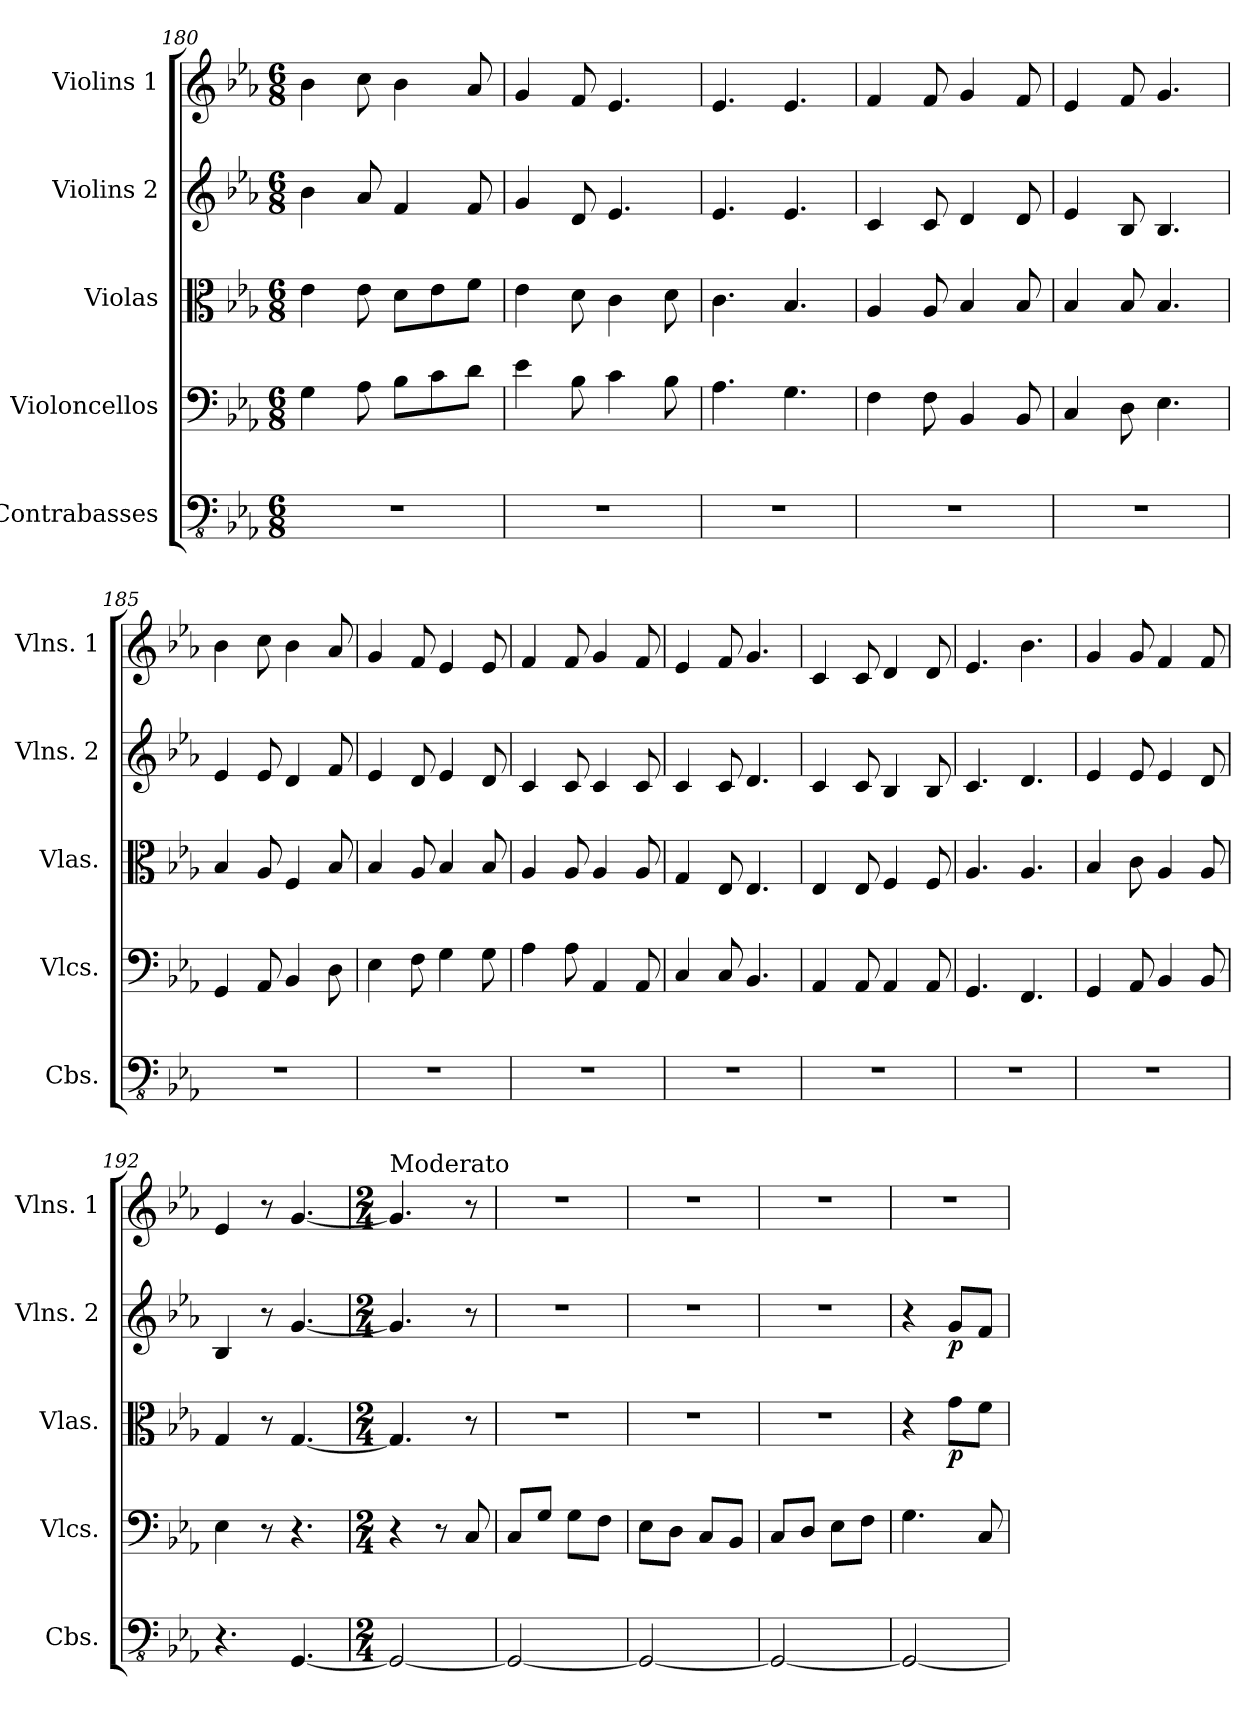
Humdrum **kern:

**kern	**kern	**kern	**dynam	**kern	**dynam	**kern
*part5	*part4	*part3	*part3	*part2	*part2	*part1
*staff5	*staff4	*staff3	*staff3	*staff2	*staff2	*staff1
*I"Contrabasses	*I"Violoncellos	*I"Violas	*	*I"Violins 2	*	*I"Violins 1
*I'Cbs.	*I'Vlcs.	*I'Vlas.	*	*I'Vlns. 2	*	*I'Vlns. 1
*clefFv4	*clefF4	*clefC3	*	*clefG2	*	*clefG2
*k[b-e-a-]	*k[b-e-a-]	*k[b-e-a-]	*	*k[b-e-a-]	*	*k[b-e-a-]
*E-:	*E-:	*E-:	*	*E-:	*	*E-:
*M6/8	*M6/8	*M6/8	*	*M6/8	*	*M6/8
=180	=180	=180	=180	=180	=180	=180
2.r	4G\	4e-\	.	4b-\	.	4b-\
.	8A-\	8e-\	.	8a-/	.	8cc\
.	8B-\L	8d\L	.	4f/	.	4b-\
.	8c\	8e-\	.	.	.	.
.	8d\J	8f\J	.	8f/	.	8a-/
=181	=181	=181	=181	=181	=181	=181
2.r	4e-\	4e-\	.	4g/	.	4g/
.	8B-\	8d\	.	8d/	.	8f/
.	4c\	4c\	.	4.e-/	.	4.e-/
.	8B-\	8d\	.	.	.	.
=182	=182	=182	=182	=182	=182	=182
2.r	4.A-\	4.c\	.	4.e-/	.	4.e-/
.	4.G\	4.B-/	.	4.e-/	.	4.e-/
=183	=183	=183	=183	=183	=183	=183
2.r	4F\	4A-/	.	4c/	.	4f/
.	8F\	8A-/	.	8c/	.	8f/
.	4BB-/	4B-/	.	4d/	.	4g/
.	8BB-/	8B-/	.	8d/	.	8f/
=184	=184	=184	=184	=184	=184	=184
2.r	4C/	4B-/	.	4e-/	.	4e-/
.	8D\	8B-/	.	8B-/	.	8f/
.	4.E-\	4.B-/	.	4.B-/	.	4.g/
!!LO:PB:g=z
=185	=185	=185	=185	=185	=185	=185
2.r	4GG/	4B-/	.	4e-/	.	4b-\
.	8AA-/	8A-/	.	8e-/	.	8cc\
.	4BB-/	4F/	.	4d/	.	4b-\
.	8D\	8B-/	.	8f/	.	8a-/
=186	=186	=186	=186	=186	=186	=186
2.r	4E-\	4B-/	.	4e-/	.	4g/
.	8F\	8A-/	.	8d/	.	8f/
.	4G\	4B-/	.	4e-/	.	4e-/
.	8G\	8B-/	.	8d/	.	8e-/
=187	=187	=187	=187	=187	=187	=187
2.r	4A-\	4A-/	.	4c/	.	4f/
.	8A-\	8A-/	.	8c/	.	8f/
.	4AA-/	4A-/	.	4c/	.	4g/
.	8AA-/	8A-/	.	8c/	.	8f/
!!LO:PB:g=z
=188	=188	=188	=188	=188	=188	=188
2.r	4C/	4G/	.	4c/	.	4e-/
.	8C/	8E-/	.	8c/	.	8f/
.	4.BB-/	4.E-/	.	4.d/	.	4.g/
=189	=189	=189	=189	=189	=189	=189
2.r	4AA-/	4E-/	.	4c/	.	4c/
.	8AA-/	8E-/	.	8c/	.	8c/
.	4AA-/	4F/	.	4B-/	.	4d/
.	8AA-/	8F/	.	8B-/	.	8d/
=190	=190	=190	=190	=190	=190	=190
2.r	4.GG/	4.A-/	.	4.c/	.	4.e-/
.	4.FF/	4.A-/	.	4.d/	.	4.b-\
=191	=191	=191	=191	=191	=191	=191
2.r	4GG/	4B-/	.	4e-/	.	4g/
.	8AA-/	8c\	.	8e-/	.	8g/
.	4BB-/	4A-/	.	4e-/	.	4f/
.	8BB-/	8A-/	.	8d/	.	8f/
!!LO:PB:g=z
=192	=192	=192	=192	=192	=192	=192
4.r	4E-\	4G/	.	4B-/	.	4e-/
.	8r	8r	.	8r	.	8r
[4.GGG/	4.r	[4.G/	.	[4.g/	.	[4.g/
=193	=193	=193	=193	=193	=193	=193
*M2/4	*M2/4	*M2/4	*	*M2/4	*	*M2/4
!	!	!	!	!	!	!LO:TX:a:t=Moderato
2GGG/_	4r	4.G/]	.	4.g/]	.	4.g/]
.	8r	.	.	.	.	.
.	8C/	8r	.	8r	.	8r
=194	=194	=194	=194	=194	=194	=194
2GGG/_	8C/L	2r	.	2r	.	2r
.	8G/J	.	.	.	.	.
.	8G\L	.	.	.	.	.
.	8F\J	.	.	.	.	.
=195	=195	=195	=195	=195	=195	=195
2GGG/_	8E-\L	2r	.	2r	.	2r
.	8D\J	.	.	.	.	.
.	8C/L	.	.	.	.	.
.	8BB-/J	.	.	.	.	.
=196	=196	=196	=196	=196	=196	=196
2GGG/_	8C/L	2r	.	2r	.	2r
.	8D/J	.	.	.	.	.
.	8E-\L	.	.	.	.	.
.	8F\J	.	.	.	.	.
=197	=197	=197	=197	=197	=197	=197
2GGG/_	4.G\	4r	.	4r	.	2r
!	!	!	!LO:DY:b	!	!LO:DY:b	!
.	.	8g\L	p	8g/L	p	.
.	8C/	8f\J	.	8f/J	.	.
=	=	=	=	=	=	=
*-	*-	*-	*-	*-	*-	*-
